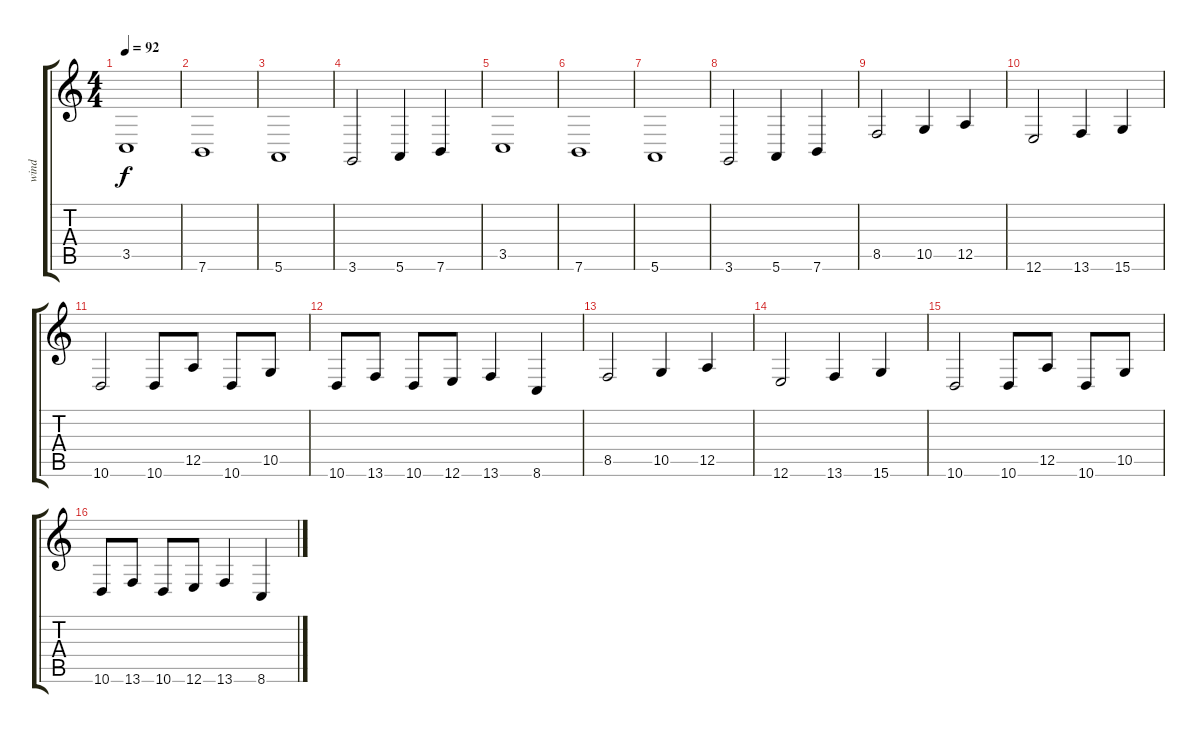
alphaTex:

\track ("wind" "wind") {instrument altosax}
\staff {score tabs}
\tuning (E4 B3 G3 D3 A2 E2) {hide}
\ts (4 4)
\tempo 92
\clef g2
\ks c
3.5.1{dy f} |
7.6.1 |
5.6.1 |
3.6.2 5.6.4 7.6.4 |
3.5.1 |
7.6.1 |
5.6.1 |
3.6.2 5.6.4 7.6.4 |
8.5.2 10.5.4 12.5.4 |
12.6.2 13.6.4 15.6.4 |
10.6.2 10.6.8 12.5.8 10.6.8 10.5.8 |
10.6.8 13.6.8 10.6.8 12.6.8 13.6.4 8.6.4 |
8.5.2 10.5.4 12.5.4 |
12.6.2 13.6.4 15.6.4 |
10.6.2 10.6.8 12.5.8 10.6.8 10.5.8 |
10.6.8 13.6.8 10.6.8 12.6.8 13.6.4 8.6.4
